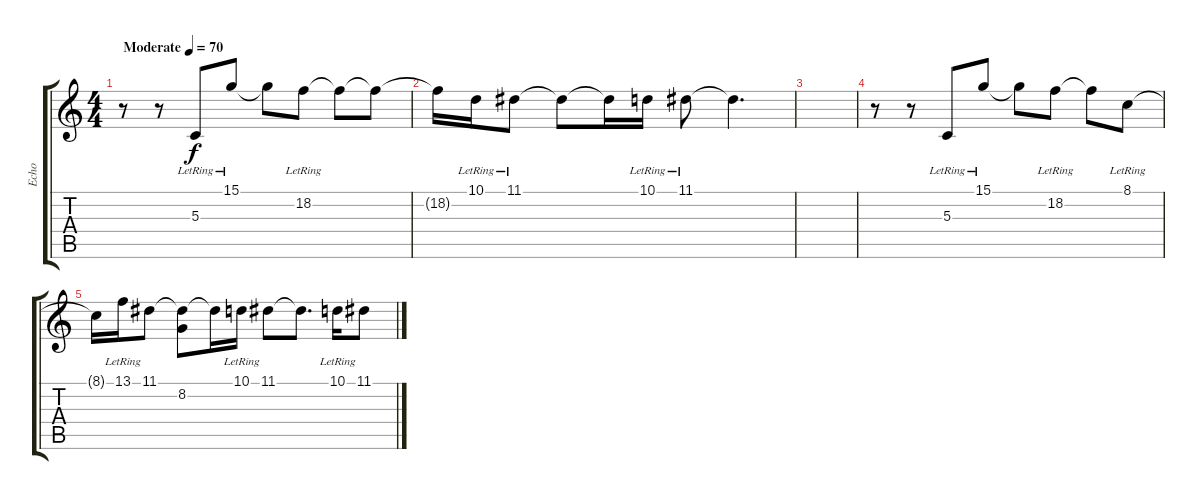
\track ("Echo" "Echo") {instrument acousticgrandpiano}
\staff {score tabs}
\tuning (E4 B3 G3 D3 A2 E2) {hide}
\ts (4 4)
\tempo (70 "Moderate")
\clef g2
\ks c
r.8{dy f instrument acousticgrandpiano} r.8 5.3{lr}.8 15.1{lr}.8 15.1{t}.8 18.2{lr}.8 18.2{t}.8 18.2{t}.8 |
18.2{t}.16 10.1{lr}.16 11.1{lr}.8 11.1{t}.8 11.1{t}.16 10.1{lr}.16 11.1{lr}.8 11.1{t}.4{d} |
|
r.8 r.8 5.3{lr}.8 15.1{lr}.8 15.1{t}.8 18.2{lr}.8 18.2{t}.8 8.1{lr}.8 |
8.1{t}.16 13.1{lr}.16 11.1{lr}.8 (11.1{t} 8.2).8 11.1{t}.16 10.1{lr}.16 11.1{lr}.8 11.1{t}.8{d} 10.1{lr}.16 11.1{lr}.8
